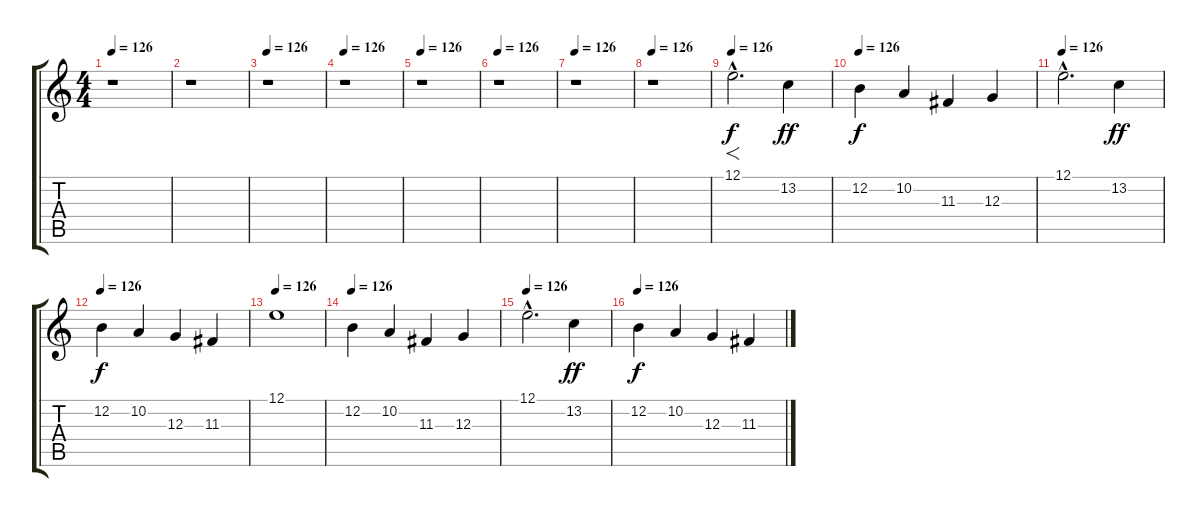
\track "" {instrument pad4choir}
\staff {score tabs}
\tuning (E4 B3 G3 D3 A2 E2) {hide}
\ts (4 4)
\tempo 126
\clef g2
\ks c
r.1{dy f} |
r.1 |
\tempo 126
r.1 |
\tempo 126
r.1 |
\tempo 126
r.1 |
\tempo 126
r.1 |
\tempo 126
r.1 |
\tempo 126
r.1 |
\tempo 126
12.1{hac}.2{f d} 13.2.4{dy ff} |
\tempo 126
12.2.4{dy f} 10.2.4 11.3.4 12.3.4 |
\tempo 126
12.1{hac}.2{d} 13.2.4{dy ff} |
\tempo 126
12.2.4{dy f} 10.2.4 12.3.4 11.3.4 |
\tempo 126
12.1.1 |
\tempo 126
12.2.4 10.2.4 11.3.4 12.3.4 |
\tempo 126
12.1{hac}.2{d} 13.2.4{dy ff} |
\tempo 126
12.2.4{dy f} 10.2.4 12.3.4 11.3.4
